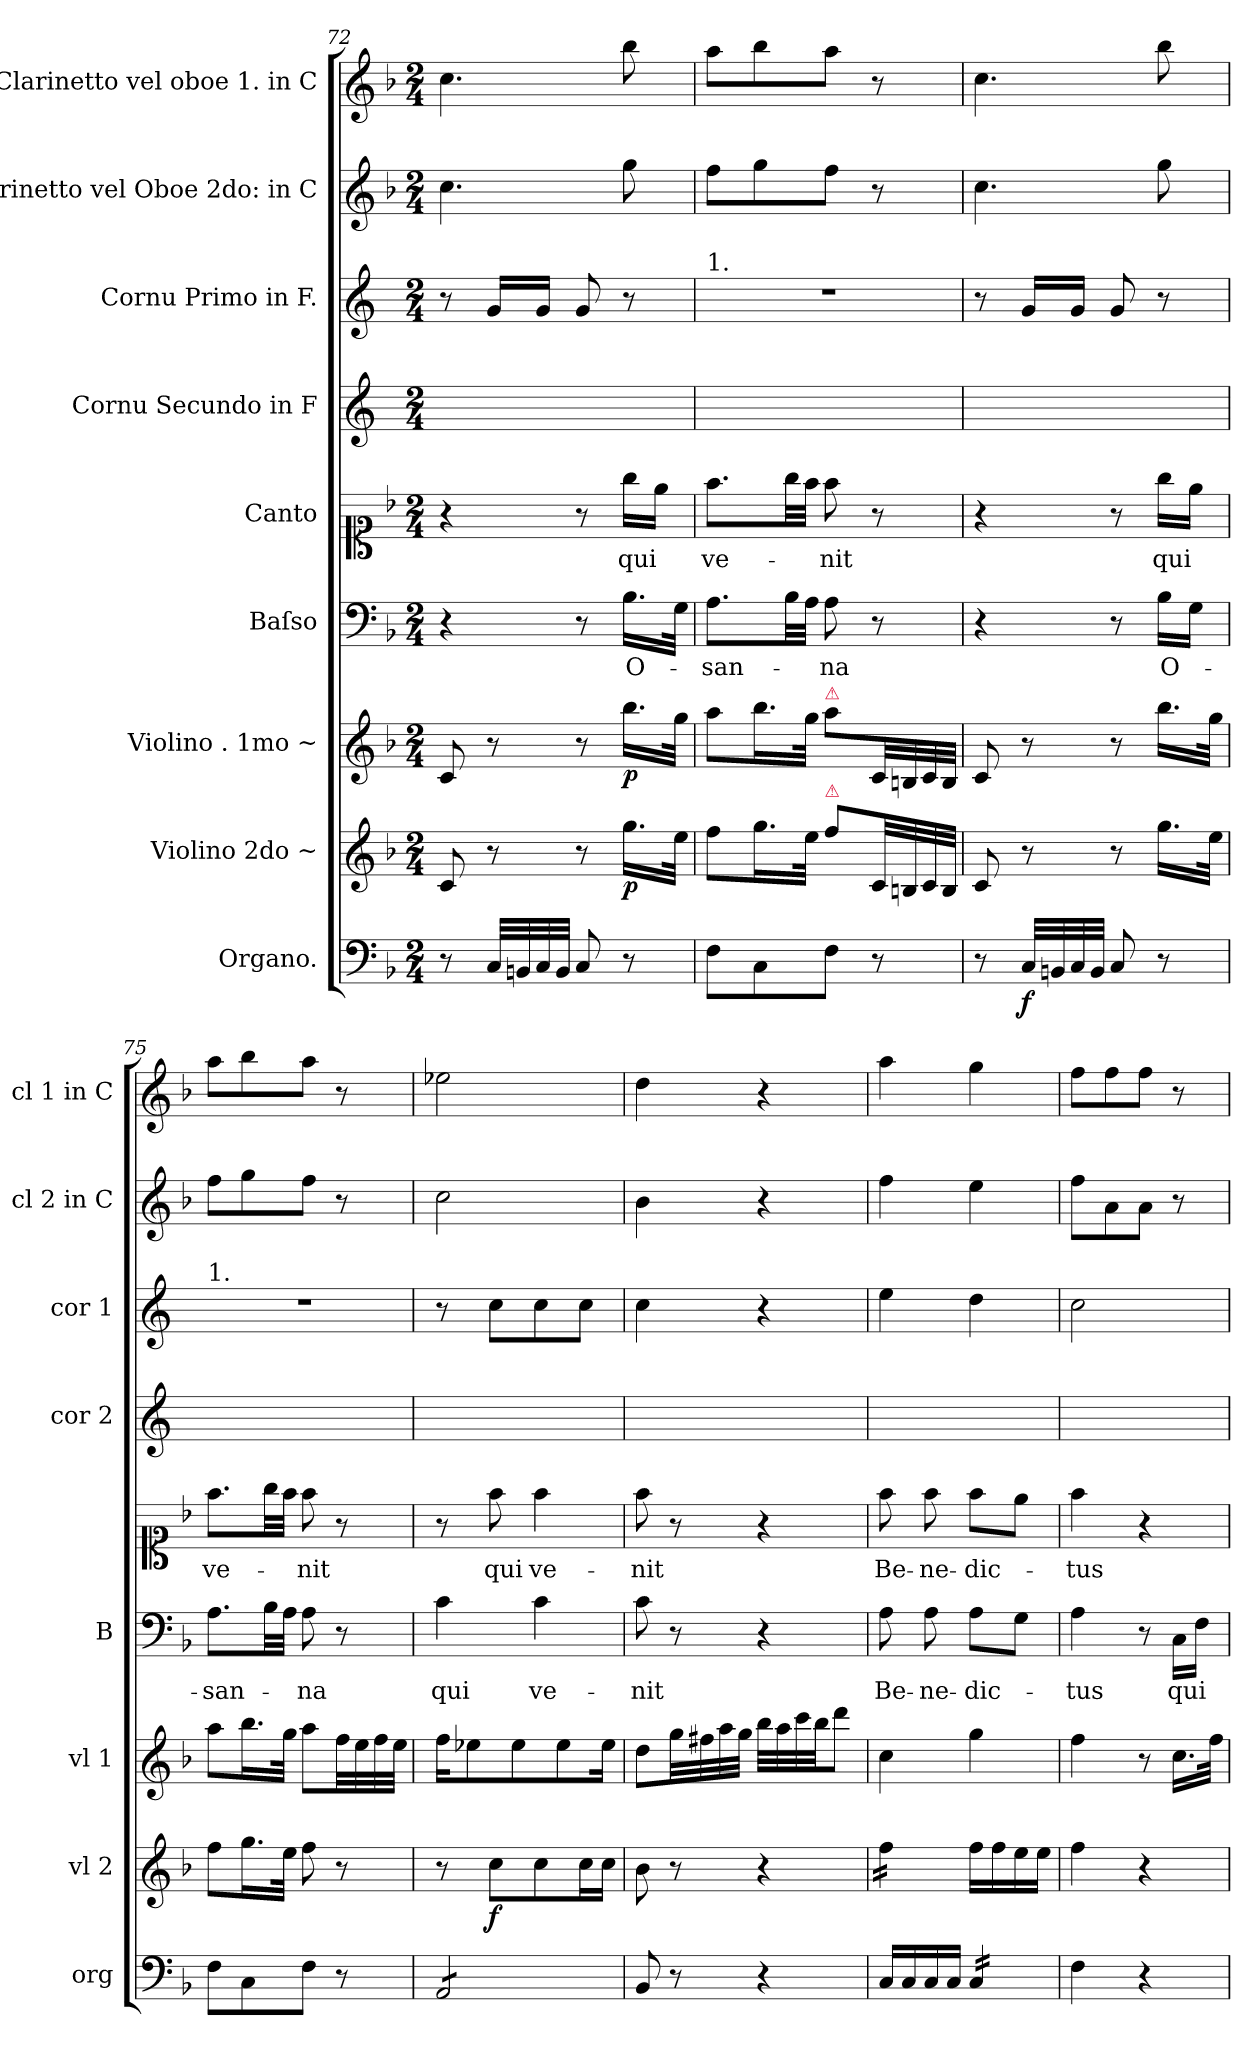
**kern	**dynam	**kern	**dynam	**kern	**dynam	**kern	**text	**kern	**text	**kern	**kern	**kern	**kern
*part9	*part9	*part8	*part8	*part7	*part7	*part6	*part6	*part5	*part5	*part4	*part3	*part2	*part1
*staff9	*staff9	*staff8	*staff8	*staff7	*staff7	*staff6	*staff6	*staff5	*staff5	*staff4	*staff3	*staff2	*staff1
*I"Organo.	*	*I"Violino 2do ~	*	*I"Violino . 1mo ~	*	*I"Baſso	*	*I"Canto	*	*I"Cornu Secundo in F	*I"Cornu Primo in F.	*I"Clarinetto vel Oboe 2do: in C	*I"Clarinetto vel oboe 1. in C
*I'org	*	*I'vl 2	*	*I'vl 1	*	*I'B	*	*	*	*I'cor 2	*I'cor 1	*I'cl 2 in C	*I'cl 1 in C
*clefF4	*	*clefG2	*	*clefG2	*	*clefF4	*	*clefC1	*	*clefG2	*clefG2	*clefG2	*clefG2
*	*	*	*	*	*	*	*	*	*	*ITrd4c7	*ITrd4c7	*	*
*k[b-]	*	*k[b-]	*	*k[b-]	*	*k[b-]	*	*k[b-]	*	*k[b-]	*k[b-]	*k[b-]	*k[b-]
*M2/4	*	*M2/4	*	*M2/4	*	*M2/4	*	*M2/4	*	*M2/4	*M2/4	*M2/4	*M2/4
=72	=72	=72	=72	=72	=72	=72	=72	=72	=72	=72	=72	=72	=72
8r	.	8c/	.	8c/	.	4r	.	4r	.	2ryy	8r	4.cc\	4.cc\
32C/LLL	.	8r	.	8r	.	.	.	.	.	.	16c/LL	.	.
32BBn/	.	.	.	.	.	.	.	.	.	.	.	.	.
32C/	.	.	.	.	.	.	.	.	.	.	16c/JJ	.	.
32BB/JJJ	.	.	.	.	.	.	.	.	.	.	.	.	.
8C/	.	8r	.	8r	.	8r	.	8r	.	.	8c/	.	.
!	!	!	!	!	!LO:DY:b	!	!	!	!	!	!	!	!
8r	.	16.gg\LL	p	16.bb-\LL	p	16.B-\LL	O-	16gg\LL	qui	.	8r	8gg\	8bb-\
.	.	.	.	.	.	.	.	16ee\JJ	.	.	.	.	.
.	.	32ee\JJk	.	32gg\JJk	.	32G\JJk	.	.	.	.	.	.	.
=73	=73	=73	=73	=73	=73	=73	=73	=73	=73	=73	=73	=73	=73
!	!	!	!	!	!	!	!	!	!	!	!LO:TX:a:t=1.	!	!
8F\L	.	8ff\L	.	8aa\L	.	8.A\L	-san-	8.ff\L	ve-	2ryy	2r	8ff\L	8aa\L
8C\	.	16.gg\L	.	16.bb-\L	.	.	.	.	.	.	.	8gg\	8bb-\
.	.	.	.	.	.	32B-\LL	.	32gg\LL	.	.	.	.	.
.	.	32ee\JJk	.	32gg\JJk	.	32A\JJJ	.	32ff\JJJ	.	.	.	.	.
!	!	!	!	!LO:TX:a:color=crimson:t=⚠	!	!	!	!	!	!	!	!	!
!	!	!LO:TX:a:color=crimson:t=⚠	!	!	!	!	!	!	!	!	!	!	!
8F\J	.	8ff\L	.	8aa\L	.	8A\	-na	8ff\	-nit	.	.	8ff\J	8aa\J
8r	.	32c/LL	.	32c/LL	.	8r	.	8r	.	.	.	8r	8r
.	.	32Bn/	.	32Bn/	.	.	.	.	.	.	.	.	.
.	.	32c/	.	32c/	.	.	.	.	.	.	.	.	.
.	.	32B/JJJ	.	32B/JJJ	.	.	.	.	.	.	.	.	.
=74	=74	=74	=74	=74	=74	=74	=74	=74	=74	=74	=74	=74	=74
8r	.	8c/	.	8c/	.	4r	.	4r	.	2ryy	8r	4.cc\	4.cc\
32C/LLL	f	8r	.	8r	.	.	.	.	.	.	16c/LL	.	.
32BBn/	.	.	.	.	.	.	.	.	.	.	.	.	.
32C/	.	.	.	.	.	.	.	.	.	.	16c/JJ	.	.
32BB/JJJ	.	.	.	.	.	.	.	.	.	.	.	.	.
8C/	.	8r	.	8r	.	8r	.	8r	.	.	8c/	.	.
8r	.	16.gg\LL	.	16.bb-\LL	.	16B-\LL	O-	16gg\LL	qui	.	8r	8gg\	8bb-\
.	.	.	.	.	.	16G\JJ	.	16ee\JJ	.	.	.	.	.
.	.	32ee\JJk	.	32gg\JJk	.	.	.	.	.	.	.	.	.
=75	=75	=75	=75	=75	=75	=75	=75	=75	=75	=75	=75	=75	=75
!	!	!	!	!	!	!	!	!	!	!	!LO:TX:a:t=1.	!	!
8F\L	.	8ff\L	.	8aa\L	.	8.A\L	-san-	8.ff\L	ve-	2ryy	2r	8ff\L	8aa\L
8C\	.	16.gg\L	.	16.bb-\L	.	.	.	.	.	.	.	8gg\	8bb-\
.	.	.	.	.	.	32B-\LL	.	32gg\LL	.	.	.	.	.
.	.	32ee\JJk	.	32gg\JJk	.	32A\JJJ	.	32ff\JJJ	.	.	.	.	.
8F\J	.	8ff\	.	8aa\L	.	8A\	-na	8ff\	-nit	.	.	8ff\J	8aa\J
8r	.	8r	.	32ff\LL	.	8r	.	8r	.	.	.	8r	8r
.	.	.	.	32ee\	.	.	.	.	.	.	.	.	.
.	.	.	.	32ff\	.	.	.	.	.	.	.	.	.
.	.	.	.	32ee\JJJ	.	.	.	.	.	.	.	.	.
=76	=76	=76	=76	=76	=76	=76	=76	=76	=76	=76	=76	=76	=76
*tremolo	*	*	*	*	*	*	*	*	*	*	*	*	*
8AA/L	.	8r	.	16ff\KL	.	4c\	qui	8r	.	2ryy	8r	2cc\	2ee-X\
.	.	.	.	8ee-X\	.	.	.	.	.	.	.	.	.
8AA/	.	8cc\L	f	.	.	.	.	8ff\	qui	.	8f\L	.	.
.	.	.	.	8ee-\	.	.	.	.	.	.	.	.	.
8AA/	.	8cc\	.	.	.	4c\	ve-	4ff\	ve-	.	8f\	.	.
.	.	.	.	8ee-\	.	.	.	.	.	.	.	.	.
8AA/J	.	16cc\L	.	.	.	.	.	.	.	.	8f\J	.	.
*Xtremolo	*	*	*	*	*	*	*	*	*	*	*	*	*
.	.	16cc\JJ	.	16ee-\Jk	.	.	.	.	.	.	.	.	.
=77	=77	=77	=77	=77	=77	=77	=77	=77	=77	=77	=77	=77	=77
8BB-/	.	8b-\	.	8dd\L	.	8c\	-nit	8ff\	-nit	2ryy	4f\	4b-\	4dd\
8r	.	8r	.	32gg\LL	.	8r	.	8r	.	.	.	.	.
.	.	.	.	32ff#X\	.	.	.	.	.	.	.	.	.
.	.	.	.	32aa\	.	.	.	.	.	.	.	.	.
.	.	.	.	32gg\JJJ	.	.	.	.	.	.	.	.	.
4r	.	4r	.	32bb-\LLL	.	4r	.	4r	.	.	4r	4r	4r
.	.	.	.	32aa\	.	.	.	.	.	.	.	.	.
.	.	.	.	32ccc\	.	.	.	.	.	.	.	.	.
.	.	.	.	32bb-\JJ	.	.	.	.	.	.	.	.	.
.	.	.	.	8ddd\J	.	.	.	.	.	.	.	.	.
=78	=78	=78	=78	=78	=78	=78	=78	=78	=78	=78	=78	=78	=78
*	*	*tremolo	*	*	*	*	*	*	*	*	*	*	*
16C/LL	.	16ff\LL	.	4cc\	.	8A\	Be-	8ff\	Be-	2ryy	4a\	4ff\	4aa\
16C/	.	16ff\	.	.	.	.	.	.	.	.	.	.	.
16C/	.	16ff\	.	.	.	8A\	-ne-	8ff\	-ne-	.	.	.	.
16C/JJ	.	16ff\JJ	.	.	.	.	.	.	.	.	.	.	.
*	*	*Xtremolo	*	*	*	*	*	*	*	*	*	*	*
*tremolo	*	*	*	*	*	*	*	*	*	*	*	*	*
16C/LL	.	16ff\LL	.	4gg\	.	8A\L	-dic-	8ff\L	-dic-	.	4g\	4ee\	4gg\
16C/	.	16ff\	.	.	.	.	.	.	.	.	.	.	.
16C/	.	16ee\	.	.	.	8G\J	.	8ee\J	.	.	.	.	.
16C/JJ	.	16ee\JJ	.	.	.	.	.	.	.	.	.	.	.
*Xtremolo	*	*	*	*	*	*	*	*	*	*	*	*	*
=79	=79	=79	=79	=79	=79	=79	=79	=79	=79	=79	=79	=79	=79
4F\	.	4ff\	.	4ff\	.	4A\	-tus	4ff\	-tus	2ryy	2f\	8ff\L	8ff\L
.	.	.	.	.	.	.	.	.	.	.	.	8a\	8ff\
4r	.	4r	.	8r	.	8r	.	4r	.	.	.	8a\J	8ff\J
.	.	.	.	16.cc\LL	.	16C\LL	qui	.	.	.	.	8r	8r
.	.	.	.	.	.	16F\JJ	.	.	.	.	.	.	.
.	.	.	.	32ff\JJk	.	.	.	.	.	.	.	.	.
=	=	=	=	=	=	=	=	=	=	=	=	=	=
*-	*-	*-	*-	*-	*-	*-	*-	*-	*-	*-	*-	*-	*-
